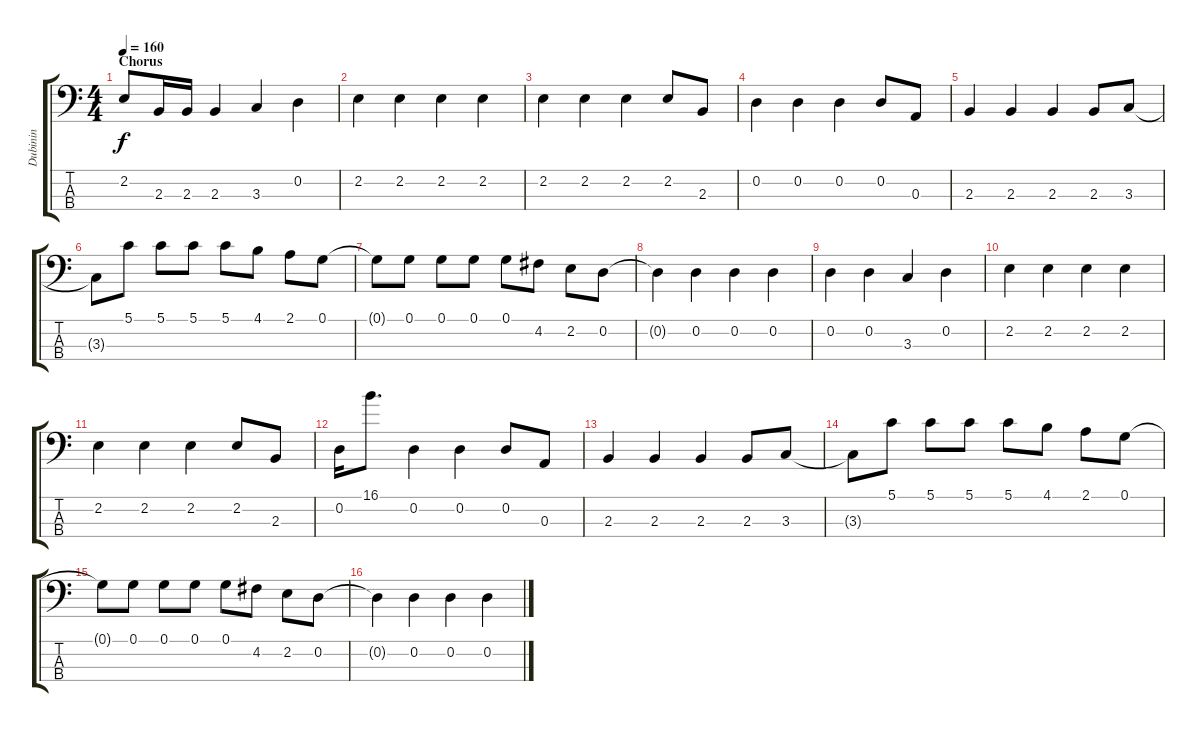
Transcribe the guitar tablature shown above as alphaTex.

\track ("Dubinin" "Dubinin") {instrument electricbassfinger}
\staff {score tabs}
\tuning (G2 D2 A1 E1) {hide}
\ts (4 4)
\section ("" "Chorus")
\tempo 160
\clef f4
\ks c
2.2.8{dy f} 2.3.16 2.3.16 2.3.4 3.3.4 0.2.4 |
2.2.4 2.2.4 2.2.4 2.2.4 |
2.2.4 2.2.4 2.2.4 2.2.8 2.3.8 |
0.2.4 0.2.4 0.2.4 0.2.8 0.3.8 |
2.3.4 2.3.4 2.3.4 2.3.8 3.3.8 |
3.3{t}.8 5.1.8 5.1.8 5.1.8 5.1.8 4.1.8 2.1.8 0.1.8 |
0.1{t}.8 0.1.8 0.1.8 0.1.8 0.1.8 4.2.8 2.2.8 0.2.8 |
0.2{t}.4 0.2.4 0.2.4 0.2.4 |
0.2.4 0.2.4 3.3.4 0.2.4 |
2.2.4 2.2.4 2.2.4 2.2.4 |
2.2.4 2.2.4 2.2.4 2.2.8 2.3.8 |
0.2.16 16.1.8{d} 0.2.4 0.2.4 0.2.8 0.3.8 |
2.3.4 2.3.4 2.3.4 2.3.8 3.3.8 |
3.3{t}.8 5.1.8 5.1.8 5.1.8 5.1.8 4.1.8 2.1.8 0.1.8 |
0.1{t}.8 0.1.8 0.1.8 0.1.8 0.1.8 4.2.8 2.2.8 0.2.8 |
0.2{t}.4 0.2.4 0.2.4 0.2.4
